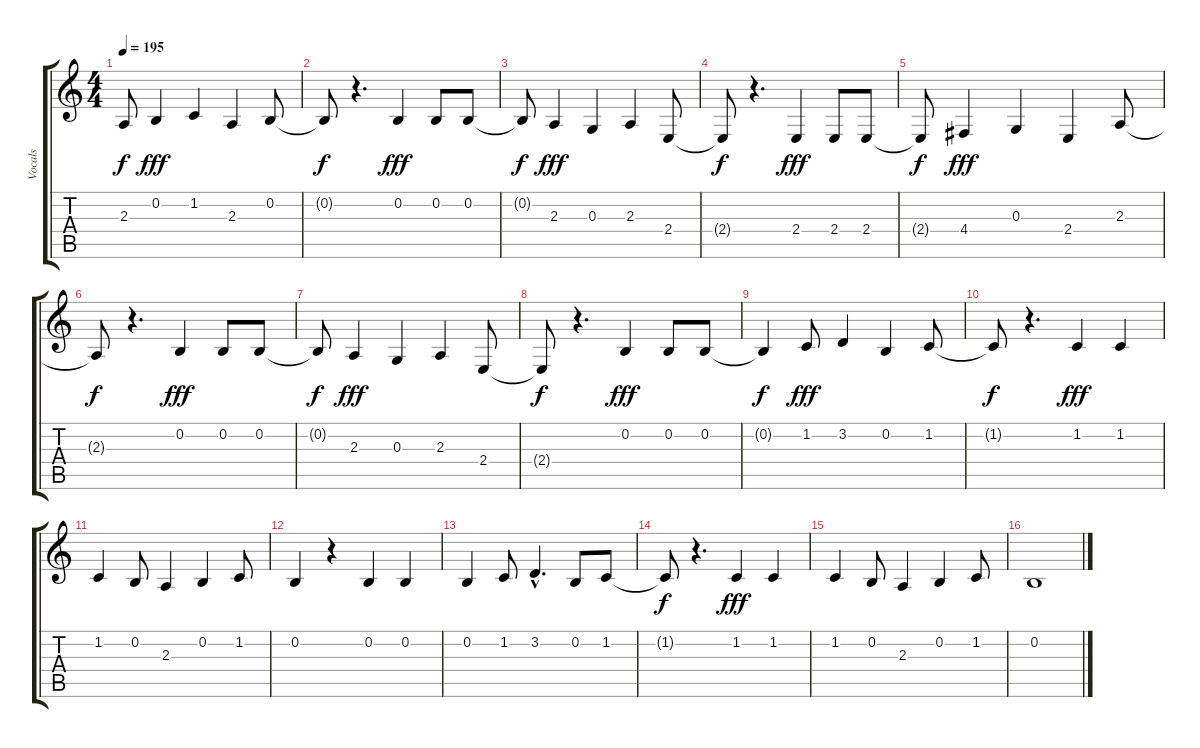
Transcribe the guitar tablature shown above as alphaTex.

\track ("Vocals" "Vocals") {instrument lead6voice}
\staff {score tabs}
\tuning (E4 B3 G3 D3 A2 E2) {hide}
\ts (4 4)
\tempo 195
\clef g2
\ks c
2.3{t}.8{dy f} 0.2.4{dy fff} 1.2.4 2.3.4 0.2.8 |
0.2{t}.8{dy f} r.4{d} 0.2.4{dy fff} 0.2.8 0.2.8 |
0.2{t}.8{dy f} 2.3.4{dy fff} 0.3.4 2.3.4 2.4.8 |
2.4{t}.8{dy f} r.4{d} 2.4.4{dy fff} 2.4.8 2.4.8 |
2.4{t}.8{dy f} 4.4.4{dy fff} 0.3.4 2.4.4 2.3.8 |
2.3{t}.8{dy f} r.4{d} 0.2.4{dy fff} 0.2.8 0.2.8 |
0.2{t}.8{dy f} 2.3.4{dy fff} 0.3.4 2.3.4 2.4.8 |
2.4{t}.8{dy f} r.4{d} 0.2.4{dy fff} 0.2.8 0.2.8 |
0.2{t}.4{dy f} 1.2.8{dy fff} 3.2.4 0.2.4 1.2.8 |
1.2{t}.8{dy f} r.4{d} 1.2.4{dy fff} 1.2.4 |
1.2.4 0.2.8 2.3.4 0.2.4 1.2.8 |
0.2.4 r.4 0.2.4 0.2.4 |
0.2.4 1.2.8 3.2{hac}.4{d} 0.2.8 1.2.8 |
1.2{t}.8{dy f} r.4{d} 1.2.4{dy fff} 1.2.4 |
1.2.4 0.2.8 2.3.4 0.2.4 1.2.8 |
0.2.1
